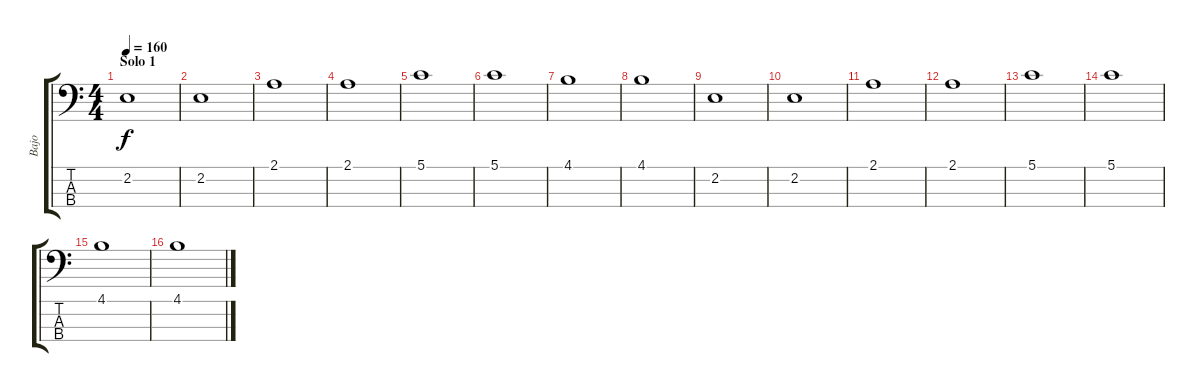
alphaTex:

\track ("Bajo" "Bajo") {instrument electricbassfinger}
\staff {score tabs}
\tuning (G2 D2 A1 E1) {hide}
\ts (4 4)
\section ("" "Solo 1")
\tempo 160
\clef f4
\ks c
2.2.1{dy f} |
2.2.1 |
2.1.1 |
2.1.1 |
5.1.1 |
5.1.1 |
4.1.1 |
4.1.1 |
2.2.1 |
2.2.1 |
2.1.1 |
2.1.1 |
5.1.1 |
5.1.1 |
4.1.1 |
4.1.1
